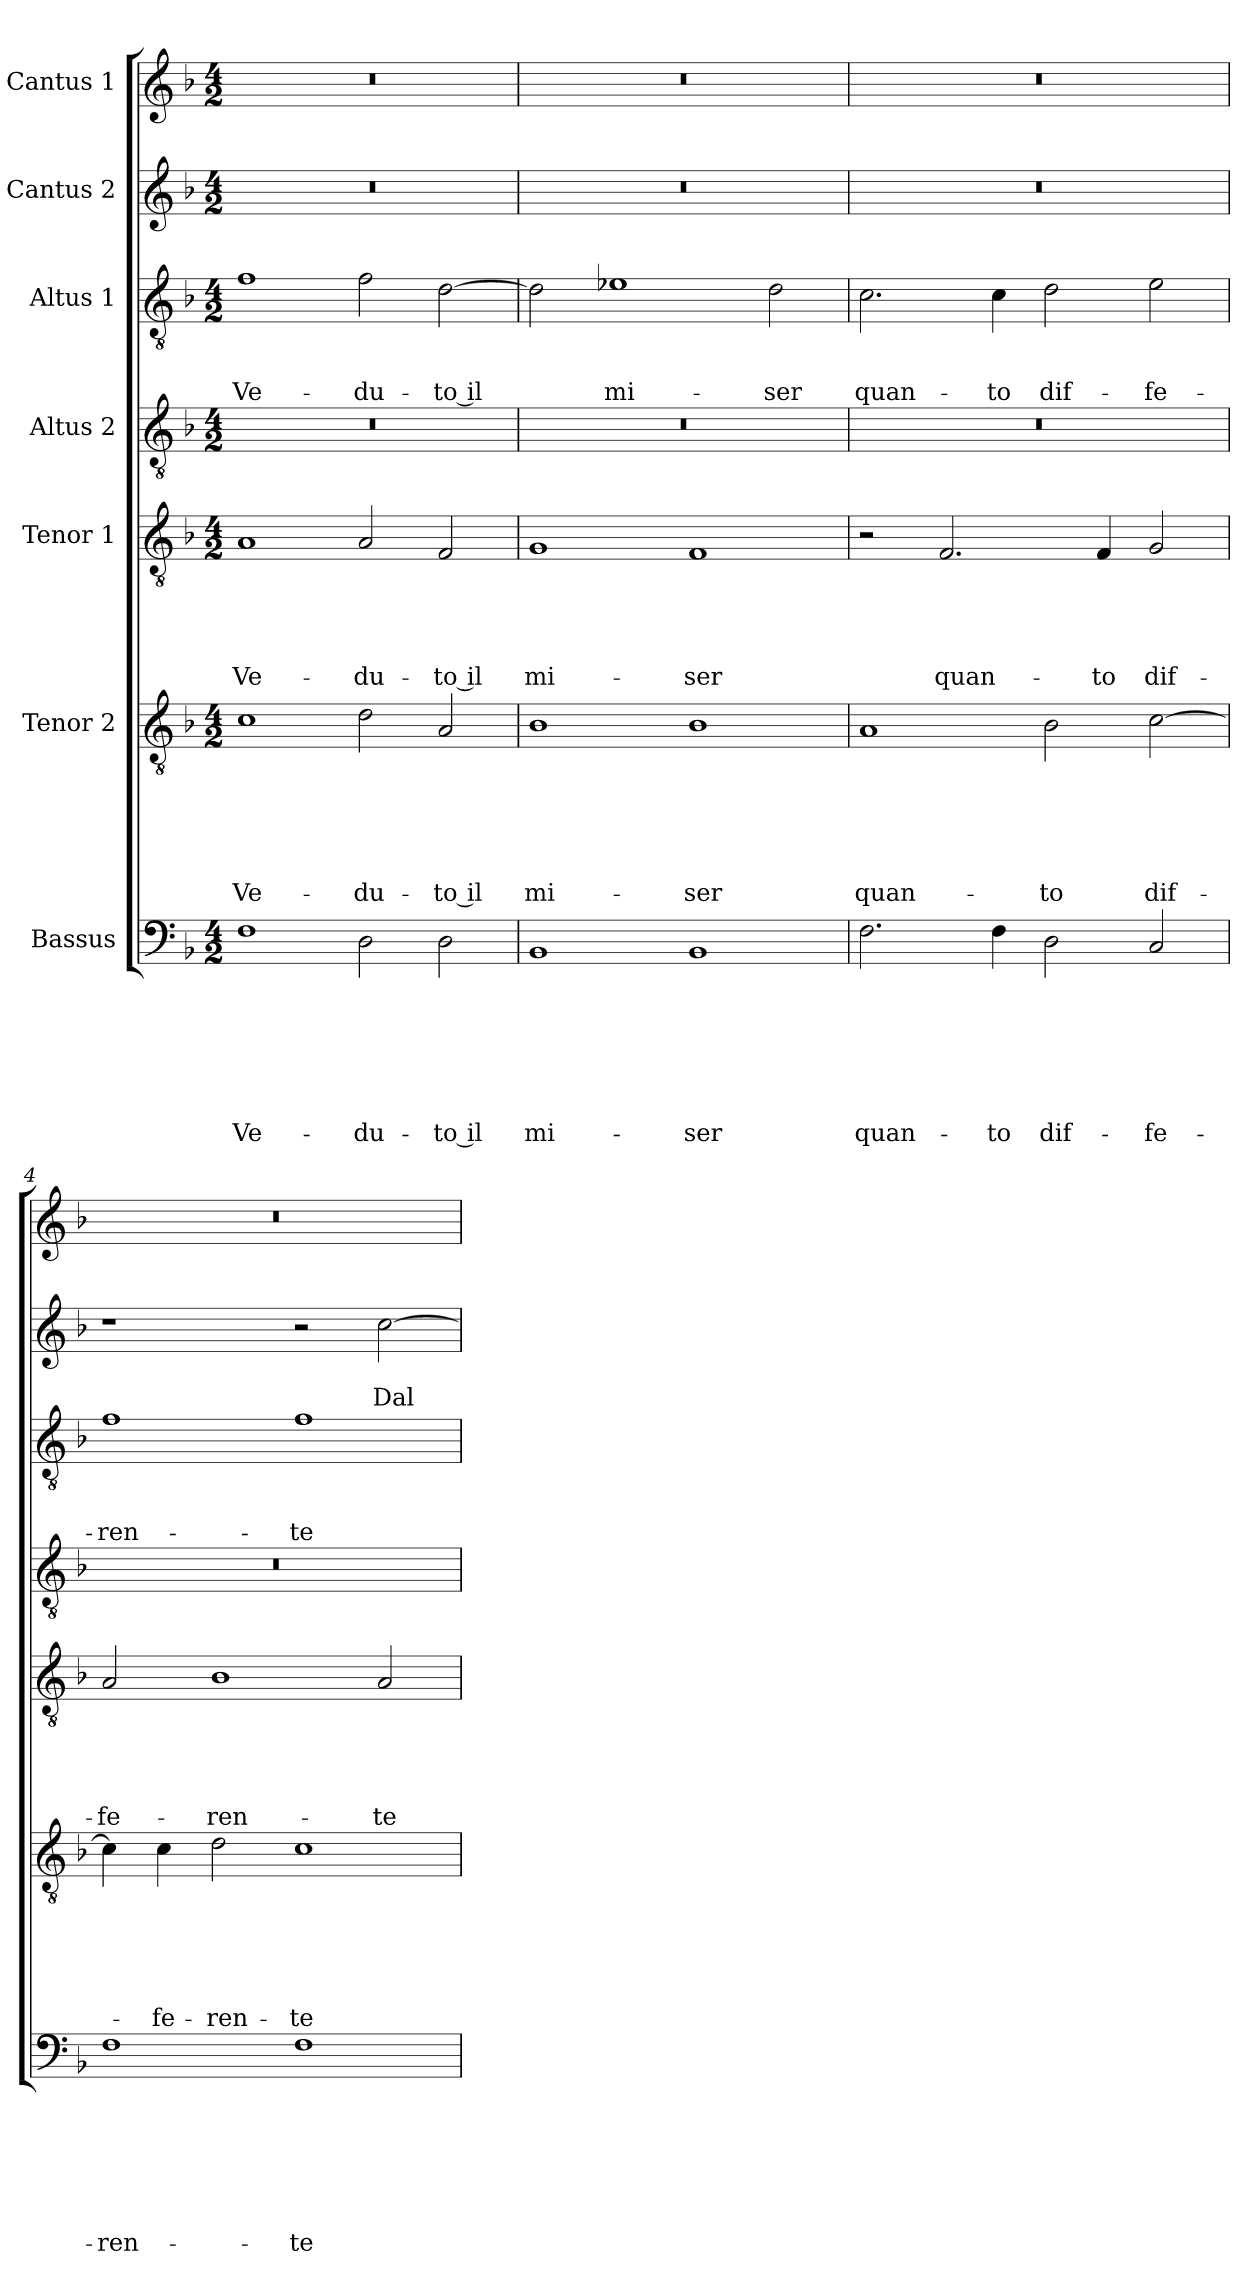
**kern	**text	**text	**text	**text	**text	**text	**text	**kern	**text	**text	**text	**text	**text	**text	**kern	**text	**text	**text	**text	**text	**kern	**kern	**text	**text	**text	**kern	**text	**text	**kern
*part7	*part7	*part7	*part7	*part7	*part7	*part7	*part7	*part6	*part6	*part6	*part6	*part6	*part6	*part6	*part5	*part5	*part5	*part5	*part5	*part5	*part4	*part3	*part3	*part3	*part3	*part2	*part2	*part2	*part1
*staff7	*staff7	*staff7	*staff7	*staff7	*staff7	*staff7	*staff7	*staff6	*staff6	*staff6	*staff6	*staff6	*staff6	*staff6	*staff5	*staff5	*staff5	*staff5	*staff5	*staff5	*staff4	*staff3	*staff3	*staff3	*staff3	*staff2	*staff2	*staff2	*staff1
*I"Bassus	*	*	*	*	*	*	*	*I"Tenor 2	*	*	*	*	*	*	*I"Tenor 1	*	*	*	*	*	*I"Altus 2	*I"Altus 1	*	*	*	*I"Cantus 2	*	*	*I"Cantus 1
*clefF4	*	*	*	*	*	*	*	*clefGv2	*	*	*	*	*	*	*clefGv2	*	*	*	*	*	*clefGv2	*clefGv2	*	*	*	*clefG2	*	*	*clefG2
*k[b-]	*	*	*	*	*	*	*	*k[b-]	*	*	*	*	*	*	*k[b-]	*	*	*	*	*	*k[b-]	*k[b-]	*	*	*	*k[b-]	*	*	*k[b-]
*d:	*	*	*	*	*	*	*	*d:	*	*	*	*	*	*	*d:	*	*	*	*	*	*d:	*d:	*	*	*	*d:	*	*	*d:
*M4/2	*	*	*	*	*	*	*	*M4/2	*	*	*	*	*	*	*M4/2	*	*	*	*	*	*M4/2	*M4/2	*	*	*	*M4/2	*	*	*M4/2
=1	=1	=1	=1	=1	=1	=1	=1	=1	=1	=1	=1	=1	=1	=1	=1	=1	=1	=1	=1	=1	=1	=1	=1	=1	=1	=1	=1	=1	=1
!	!	!	!	!	!	!	!LO:LY:b	!	!	!	!	!	!	!LO:LY:b	!	!	!	!	!	!LO:LY:b	!	!	!	!	!LO:LY:b	!	!	!	!
1F	.	.	.	.	.	.	Ve-	1c	.	.	.	.	.	Ve-	1A	.	.	.	.	Ve-	0r	1f	.	.	Ve-	0r	.	.	0r
!	!	!	!	!	!	!	!LO:LY:b	!	!	!	!	!	!	!LO:LY:b	!	!	!	!	!	!LO:LY:b	!	!	!	!	!LO:LY:b	!	!	!	!
2D\	.	.	.	.	.	.	-du-	2d\	.	.	.	.	.	-du-	2A/	.	.	.	.	-du-	.	2f\	.	.	-du-	.	.	.	.
!	!	!	!	!	!	!	!LO:LY:b	!	!	!	!	!	!	!LO:LY:b	!	!	!	!	!	!LO:LY:b	!	!	!	!	!LO:LY:b	!	!	!	!
2D\	.	.	.	.	.	.	-to il	2A/	.	.	.	.	.	-to il	2F/	.	.	.	.	-to il	.	[2d\	.	.	-to il	.	.	.	.
=2	=2	=2	=2	=2	=2	=2	=2	=2	=2	=2	=2	=2	=2	=2	=2	=2	=2	=2	=2	=2	=2	=2	=2	=2	=2	=2	=2	=2	=2
!	!	!	!	!	!	!	!LO:LY:b	!	!	!	!	!	!	!LO:LY:b	!	!	!	!	!	!LO:LY:b	!	!	!	!	!	!	!	!	!
1BB-	.	.	.	.	.	.	mi-	1B-	.	.	.	.	.	mi-	1G	.	.	.	.	mi-	0r	2d\]	.	.	.	0r	.	.	0r
!	!	!	!	!	!	!	!	!	!	!	!	!	!	!	!	!	!	!	!	!	!	!	!	!	!LO:LY:b	!	!	!	!
.	.	.	.	.	.	.	.	.	.	.	.	.	.	.	.	.	.	.	.	.	.	1e-X	.	.	mi-	.	.	.	.
!	!	!	!	!	!	!	!LO:LY:b	!	!	!	!	!	!	!LO:LY:b	!	!	!	!	!	!LO:LY:b	!	!	!	!	!	!	!	!	!
1BB-	.	.	.	.	.	.	-ser	1B-	.	.	.	.	.	-ser	1F	.	.	.	.	-ser	.	.	.	.	.	.	.	.	.
!	!	!	!	!	!	!	!	!	!	!	!	!	!	!	!	!	!	!	!	!	!	!	!	!	!LO:LY:b	!	!	!	!
.	.	.	.	.	.	.	.	.	.	.	.	.	.	.	.	.	.	.	.	.	.	2d\	.	.	-ser	.	.	.	.
=3	=3	=3	=3	=3	=3	=3	=3	=3	=3	=3	=3	=3	=3	=3	=3	=3	=3	=3	=3	=3	=3	=3	=3	=3	=3	=3	=3	=3	=3
!	!	!	!	!	!	!	!LO:LY:b	!	!	!	!	!	!	!LO:LY:b	!	!	!	!	!	!	!	!	!	!	!LO:LY:b	!	!	!	!
2.F\	.	.	.	.	.	.	quan-	1A	.	.	.	.	.	quan-	2r	.	.	.	.	.	0r	2.c\	.	.	quan-	0r	.	.	0r
!	!	!	!	!	!	!	!	!	!	!	!	!	!	!	!	!	!	!	!	!LO:LY:b	!	!	!	!	!	!	!	!	!
.	.	.	.	.	.	.	.	.	.	.	.	.	.	.	2.F/	.	.	.	.	quan-	.	.	.	.	.	.	.	.	.
!	!	!	!	!	!	!	!LO:LY:b	!	!	!	!	!	!	!	!	!	!	!	!	!	!	!	!	!	!LO:LY:b	!	!	!	!
4F\	.	.	.	.	.	.	-to	.	.	.	.	.	.	.	.	.	.	.	.	.	.	4c\	.	.	-to	.	.	.	.
!	!	!	!	!	!	!	!LO:LY:b	!	!	!	!	!	!	!LO:LY:b	!	!	!	!	!	!	!	!	!	!	!LO:LY:b	!	!	!	!
2D\	.	.	.	.	.	.	dif-	2B-\	.	.	.	.	.	-to	.	.	.	.	.	.	.	2d\	.	.	dif-	.	.	.	.
!	!	!	!	!	!	!	!	!	!	!	!	!	!	!	!	!	!	!	!	!LO:LY:b	!	!	!	!	!	!	!	!	!
.	.	.	.	.	.	.	.	.	.	.	.	.	.	.	4F/	.	.	.	.	-to	.	.	.	.	.	.	.	.	.
!	!	!	!	!	!	!	!LO:LY:b	!	!	!	!	!	!	!LO:LY:b	!	!	!	!	!	!LO:LY:b	!	!	!	!	!LO:LY:b	!	!	!	!
2C/	.	.	.	.	.	.	-fe-	[2c\	.	.	.	.	.	dif-	2G/	.	.	.	.	dif-	.	2e\	.	.	-fe-	.	.	.	.
=4	=4	=4	=4	=4	=4	=4	=4	=4	=4	=4	=4	=4	=4	=4	=4	=4	=4	=4	=4	=4	=4	=4	=4	=4	=4	=4	=4	=4	=4
!	!	!	!	!	!	!	!LO:LY:b	!	!	!	!	!	!	!	!	!	!	!	!	!LO:LY:b	!	!	!	!	!LO:LY:b	!	!	!	!
1F	.	.	.	.	.	.	-ren-	4c\]	.	.	.	.	.	.	2A/	.	.	.	.	-fe-	0r	1f	.	.	-ren-	1r	.	.	0r
!	!	!	!	!	!	!	!	!	!	!	!	!	!	!LO:LY:b	!	!	!	!	!	!	!	!	!	!	!	!	!	!	!
.	.	.	.	.	.	.	.	4c\	.	.	.	.	.	-fe-	.	.	.	.	.	.	.	.	.	.	.	.	.	.	.
!	!	!	!	!	!	!	!	!	!	!	!	!	!	!LO:LY:b	!	!	!	!	!	!LO:LY:b	!	!	!	!	!	!	!	!	!
.	.	.	.	.	.	.	.	2d\	.	.	.	.	.	-ren-	1B-	.	.	.	.	-ren-	.	.	.	.	.	.	.	.	.
!	!	!	!	!	!	!	!LO:LY:b	!	!	!	!	!	!	!LO:LY:b	!	!	!	!	!	!	!	!	!	!	!LO:LY:b	!	!	!	!
1F	.	.	.	.	.	.	-te	1c	.	.	.	.	.	-te	.	.	.	.	.	.	.	1f	.	.	-te	2r	.	.	.
!	!	!	!	!	!	!	!	!	!	!	!	!	!	!	!	!	!	!	!	!LO:LY:b	!	!	!	!	!	!	!	!LO:LY:b	!
.	.	.	.	.	.	.	.	.	.	.	.	.	.	.	2A/	.	.	.	.	-te	.	.	.	.	.	[2cc\	.	Dal	.
=	=	=	=	=	=	=	=	=	=	=	=	=	=	=	=	=	=	=	=	=	=	=	=	=	=	=	=	=	=
*-	*-	*-	*-	*-	*-	*-	*-	*-	*-	*-	*-	*-	*-	*-	*-	*-	*-	*-	*-	*-	*-	*-	*-	*-	*-	*-	*-	*-	*-
